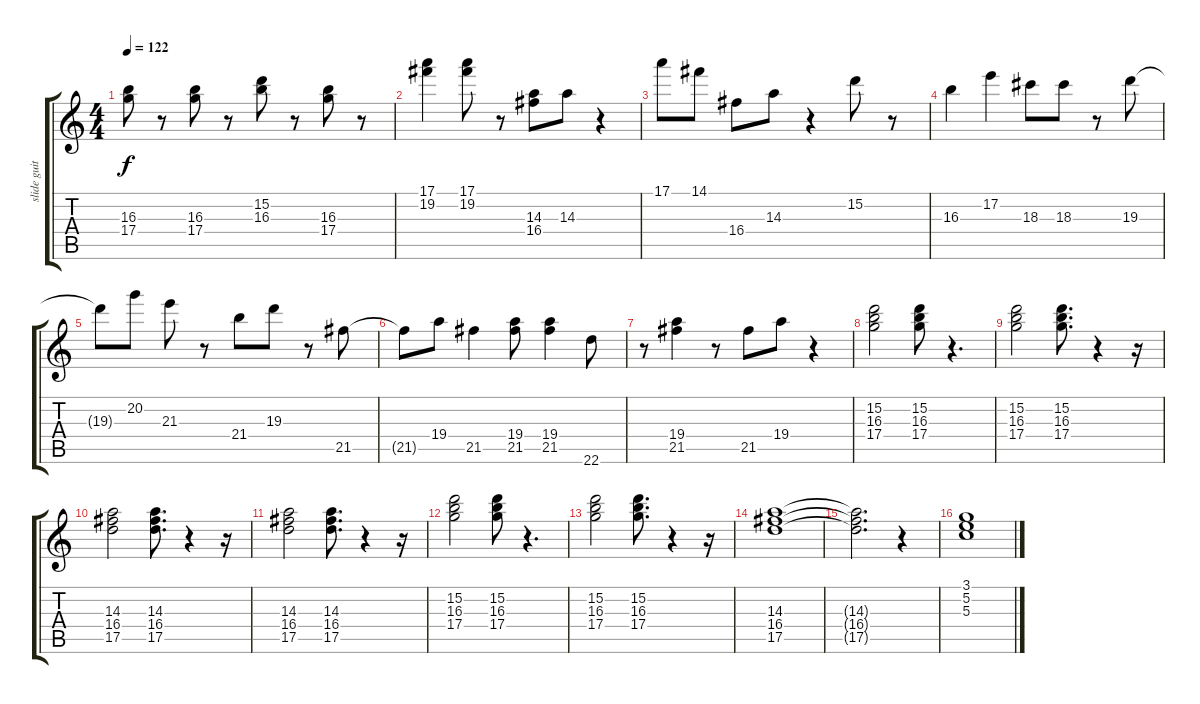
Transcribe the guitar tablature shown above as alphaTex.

\track ("slide guitar" "slide guit") {instrument overdrivenguitar}
\staff {score tabs}
\tuning (E4 B3 G3 D3 A2 E2) {hide}
\ts (4 4)
\tempo 122
\clef g2
\ks c
(16.3 17.4).8{dy f} r.8 (16.3 17.4).8 r.8 (15.2 16.3).8 r.8 (16.3 17.4).8 r.8 |
(17.1 19.2).4 (17.1 19.2).8 r.8 (14.3 16.4).8 14.3.8 r.4 |
17.1.8 14.1.8 16.4.8 14.3.8 r.4 15.2.8 r.8 |
16.3.4 17.2.4 18.3.8 18.3.8 r.8 19.3.8 |
19.3{t}.8 20.2.8 21.3.8 r.8 21.4.8 19.3.8 r.8 21.5.8 |
21.5{t}.8 19.4.8 21.5.4 (19.4 21.5).8 (19.4 21.5).4 22.6.8 |
r.8 (19.4 21.5).4 r.8 21.5.8 19.4.8 r.4 |
(15.2 16.3 17.4).2 (15.2 16.3 17.4).8 r.4{d} |
(15.2 16.3 17.4).2 (15.2 16.3 17.4).8{d} r.4 r.16 |
(14.3 16.4 17.5).2 (14.3 16.4 17.5).8{d} r.4 r.16 |
(14.3 16.4 17.5).2 (14.3 16.4 17.5).8{d} r.4 r.16 |
(15.2 16.3 17.4).2 (15.2 16.3 17.4).8 r.4{d} |
(15.2 16.3 17.4).2 (15.2 16.3 17.4).8{d} r.4 r.16 |
(14.3 16.4 17.5).1 |
(14.3{t} 16.4{t} 17.5{t}).2{d} r.4 |
(3.1 5.2 5.3).1
